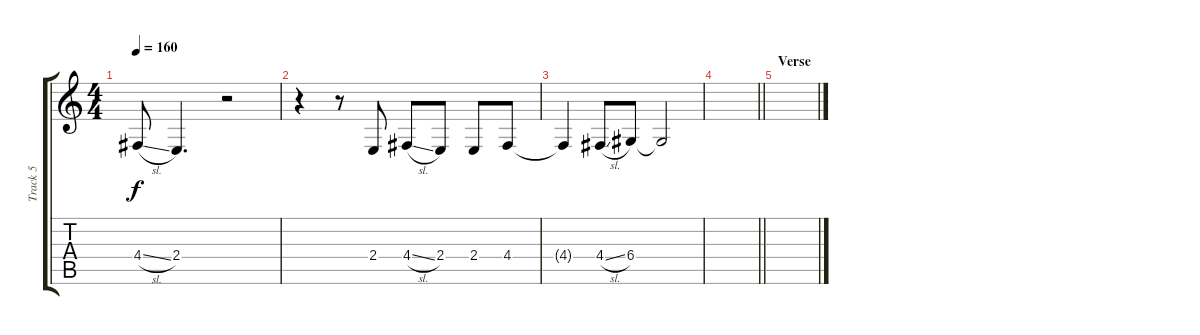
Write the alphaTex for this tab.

\track ("Track 5" "Track 5") {instrument clarinet}
\staff {score tabs}
\tuning (E4 B3 G3 D3 A2 E2) {hide}
\ts (4 4)
\tempo 160
\clef g2
\ks c
4.4{sl}.8{dy f} 2.4.4{d} r.2 |
r.4 r.8 2.4.8 4.4{sl}.8 2.4.8 2.4.8 4.4.8 |
4.4{t}.4 4.4{sl}.8 6.4.8 6.4{t}.2 |
\barLineRight lightlight
|
\section ("" "Verse")
